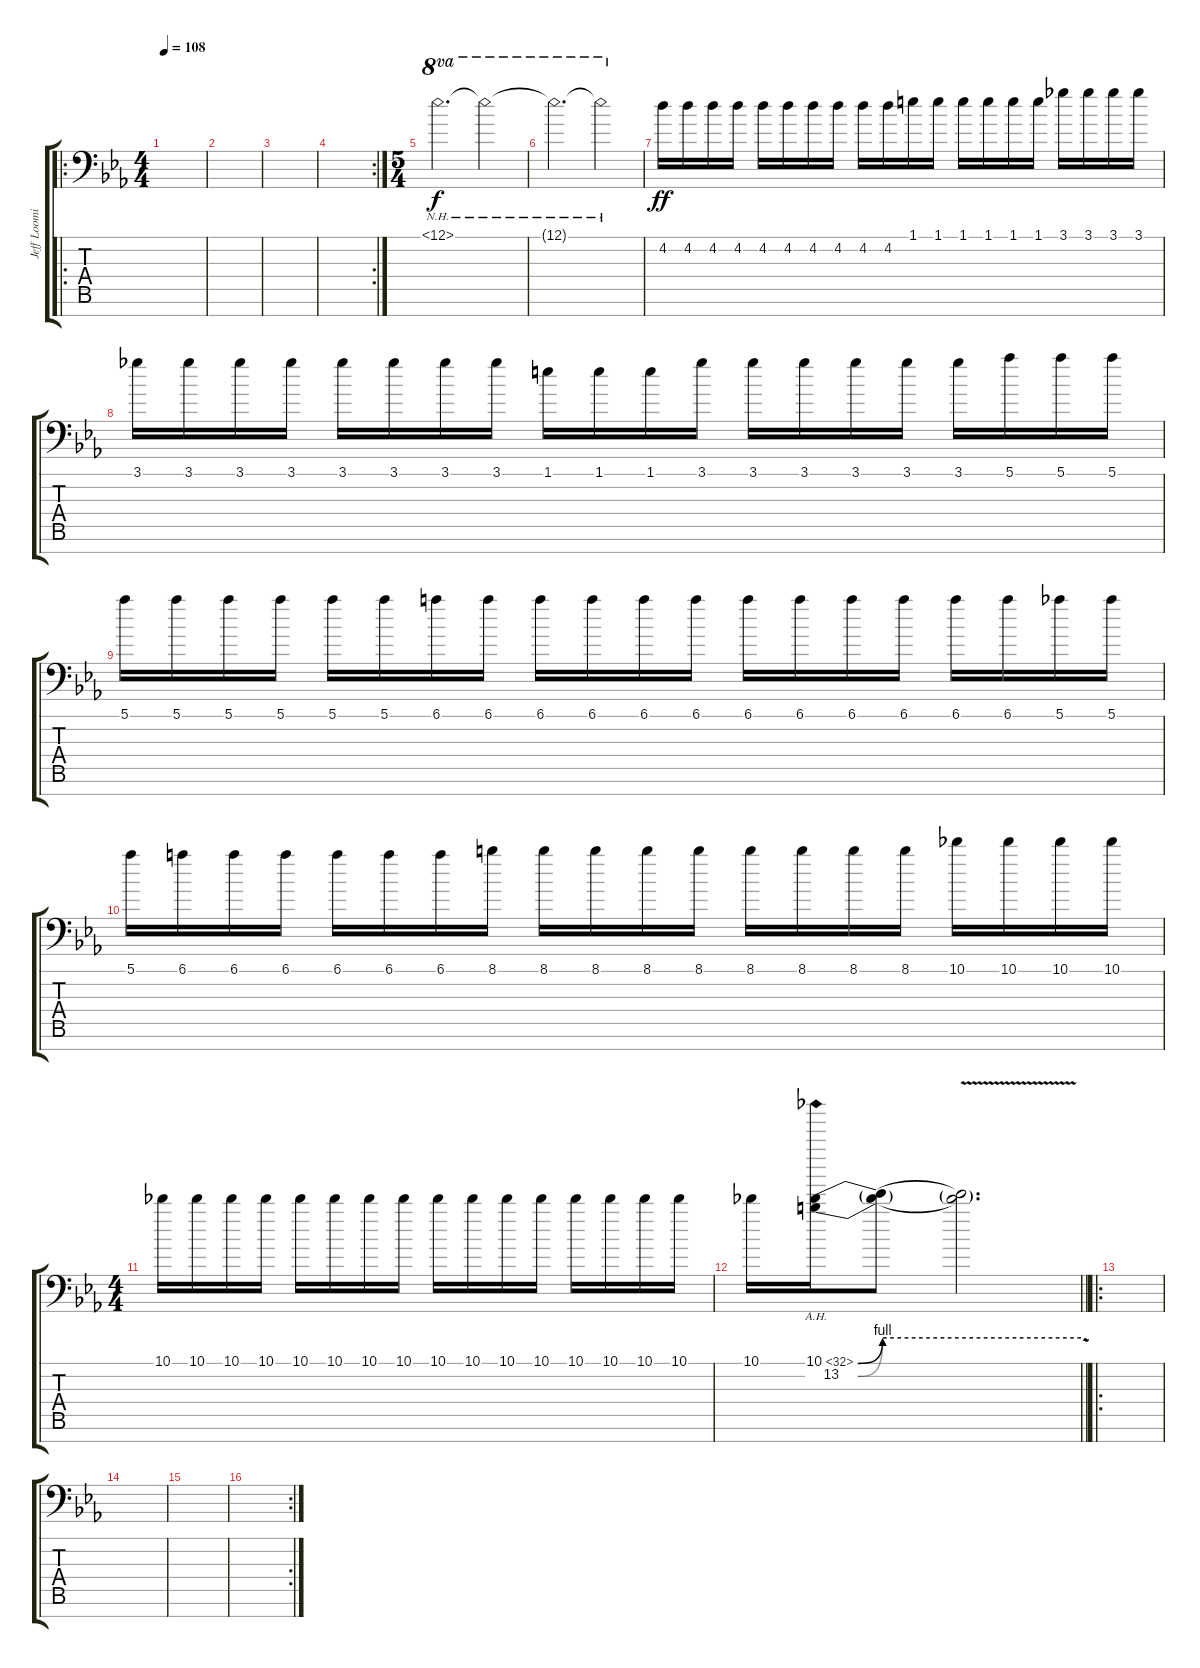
\track ("Jeff Loomis Lead" "Jeff Loomi") {instrument distortionguitar}
\staff {score tabs}
\tuning (Eb4 Bb3 Gb3 Db3 Ab2 Eb2 Bb1) {hide}
\ro
\ts (4 4)
\tempo 108
\clef f4
\ks eb
|
|
|
\rc 2
|
\ts (5 4)
12.1{nh}.2{d ot 8va} 12.1{nh t}.2{ot 8va} |
12.1{nh t}.2{d ot 8va} 12.1{nh t}.2{ot 8va} |
4.2.16{dy ff} 4.2.16 4.2.16 4.2.16 4.2.16 4.2.16 4.2.16 4.2.16 4.2.16 4.2.16 1.1.16 1.1.16 1.1.16 1.1.16 1.1.16 1.1.16 3.1.16 3.1.16 3.1.16 3.1.16 |
3.1.16 3.1.16 3.1.16 3.1.16 3.1.16 3.1.16 3.1.16 3.1.16 1.1.16 1.1.16 1.1.16 3.1.16 3.1.16 3.1.16 3.1.16 3.1.16 3.1.16 5.1.16 5.1.16 5.1.16 |
5.1.16 5.1.16 5.1.16 5.1.16 5.1.16 5.1.16 6.1.16 6.1.16 6.1.16 6.1.16 6.1.16 6.1.16 6.1.16 6.1.16 6.1.16 6.1.16 6.1.16 6.1.16 5.1.16 5.1.16 |
5.1.16 6.1.16 6.1.16 6.1.16 6.1.16 6.1.16 6.1.16 8.1.16 8.1.16 8.1.16 8.1.16 8.1.16 8.1.16 8.1.16 8.1.16 8.1.16 10.1.16 10.1.16 10.1.16 10.1.16 |
\ts (4 4)
10.1.16 10.1.16 10.1.16 10.1.16 10.1.16 10.1.16 10.1.16 10.1.16 10.1.16 10.1.16 10.1.16 10.1.16 10.1.16 10.1.16 10.1.16 10.1.16 |
\barLineRight lightlight
10.1.16 (10.1{be (bend 0 0 60 4) ah 22} 13.2{be (bend 0 0 60 4)}).16 (10.1{be (hold 0 4 60 4) t} 13.2{be (hold 0 4 60 4) t}).8 (10.1{v t} 13.2{v t}).2{d} |
\ro
|
|
|
\rc 2
